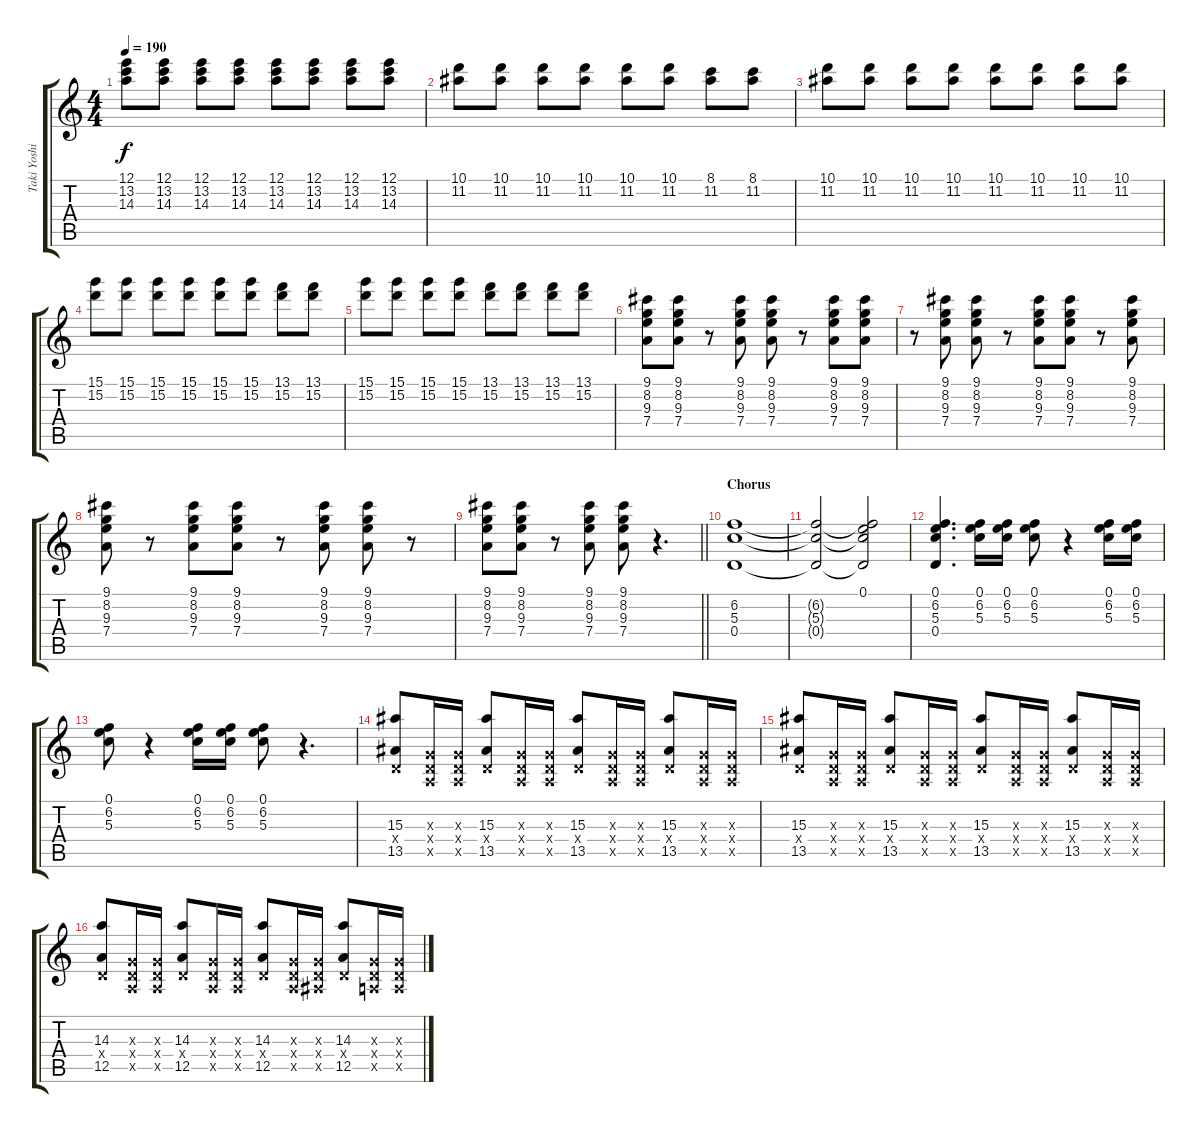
\track ("Taki Yoshimitsu" "Taki Yoshi") {instrument distortionguitar}
\staff {score tabs}
\tuning (E4 B3 G3 D3 A2 D2) {hide}
\ts (4 4)
\tempo 190
\clef g2
\ks c
(12.1 13.2 14.3).8{dy f} (12.1 13.2 14.3).8 (12.1 13.2 14.3).8 (12.1 13.2 14.3).8 (12.1 13.2 14.3).8 (12.1 13.2 14.3).8 (12.1 13.2 14.3).8 (12.1 13.2 14.3).8 |
(10.1 11.2).8 (10.1 11.2).8 (10.1 11.2).8 (10.1 11.2).8 (10.1 11.2).8 (10.1 11.2).8 (8.1 11.2).8 (8.1 11.2).8 |
(10.1 11.2).8 (10.1 11.2).8 (10.1 11.2).8 (10.1 11.2).8 (10.1 11.2).8 (10.1 11.2).8 (10.1 11.2).8 (10.1 11.2).8 |
(15.1 15.2).8 (15.1 15.2).8 (15.1 15.2).8 (15.1 15.2).8 (15.1 15.2).8 (15.1 15.2).8 (13.1 15.2).8 (13.1 15.2).8 |
(15.1 15.2).8 (15.1 15.2).8 (15.1 15.2).8 (15.1 15.2).8 (13.1 15.2).8 (13.1 15.2).8 (13.1 15.2).8 (13.1 15.2).8 |
(9.1 8.2 9.3 7.4).8 (9.1 8.2 9.3 7.4).8 r.8 (9.1 8.2 9.3 7.4).8 (9.1 8.2 9.3 7.4).8 r.8 (9.1 8.2 9.3 7.4).8 (9.1 8.2 9.3 7.4).8 |
r.8 (9.1 8.2 9.3 7.4).8 (9.1 8.2 9.3 7.4).8 r.8 (9.1 8.2 9.3 7.4).8 (9.1 8.2 9.3 7.4).8 r.8 (9.1 8.2 9.3 7.4).8 |
(9.1 8.2 9.3 7.4).8 r.8 (9.1 8.2 9.3 7.4).8 (9.1 8.2 9.3 7.4).8 r.8 (9.1 8.2 9.3 7.4).8 (9.1 8.2 9.3 7.4).8 r.8 |
\barLineRight lightlight
(9.1 8.2 9.3 7.4).8 (9.1 8.2 9.3 7.4).8 r.8 (9.1 8.2 9.3 7.4).8 (9.1 8.2 9.3 7.4).8 r.4{d} |
\section ("" "Chorus")
(6.2 5.3 0.4).1 |
(6.2{t} 5.3{t} 0.4{t}).2 (0.1 6.2{t} 5.3{t} 0.4{t}).2 |
(0.1 6.2 5.3 0.4).4{d} (0.1 6.2 5.3).16 (0.1 6.2 5.3).16 (0.1 6.2 5.3).8 r.4 (0.1 6.2 5.3).16 (0.1 6.2 5.3).16 |
(0.1 6.2 5.3).8 r.4 (0.1 6.2 5.3).16 (0.1 6.2 5.3).16 (0.1 6.2 5.3).8 r.4{d} |
(15.3 0.4{x} 13.5).8 (0.3{x} 0.4{x} 0.5{x}).16 (0.3{x} 0.4{x} 0.5{x}).16 (15.3 0.4{x} 13.5).8 (0.3{x} 0.4{x} 0.5{x}).16 (0.3{x} 0.4{x} 0.5{x}).16 (15.3 0.4{x} 13.5).8 (0.3{x} 0.4{x} 0.5{x}).16 (0.3{x} 0.4{x} 0.5{x}).16 (15.3 0.4{x} 13.5).8 (0.3{x} 0.4{x} 0.5{x}).16 (0.3{x} 0.4{x} 0.5{x}).16 |
(15.3 0.4{x} 13.5).8 (0.3{x} 0.4{x} 0.5{x}).16 (0.3{x} 0.4{x} 0.5{x}).16 (15.3 0.4{x} 13.5).8 (0.3{x} 0.4{x} 0.5{x}).16 (0.3{x} 0.4{x} 0.5{x}).16 (15.3 0.4{x} 13.5).8 (0.3{x} 0.4{x} 0.5{x}).16 (0.3{x} 0.4{x} 0.5{x}).16 (15.3 0.4{x} 13.5).8 (0.3{x} 0.4{x} 0.5{x}).16 (0.3{x} 0.4{x} 0.5{x}).16 |
(14.3 0.4{x} 12.5).8 (0.3{x} 0.4{x} 0.5{x}).16 (0.3{x} 0.4{x} 0.5{x}).16 (14.3 0.4{x} 12.5).8 (0.3{x} 0.4{x} 0.5{x}).16 (0.3{x} 0.4{x} 0.5{x}).16 (14.3 0.4{x} 12.5).8 (0.3{x} 0.4{x} 0.5{x}).16 (0.3{x} 0.4{x} 1.5{x}).16 (14.3 0.4{x} 12.5).8 (0.3{x} 0.4{x} 0.5{x}).16 (0.3{x} 0.4{x} 0.5{x}).16
